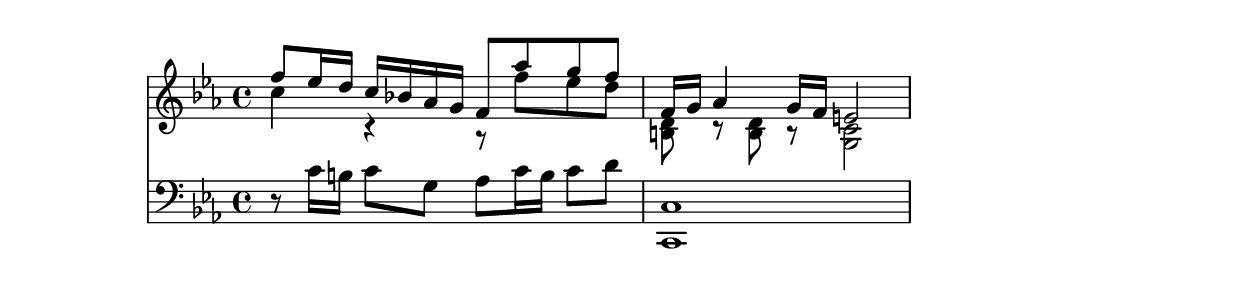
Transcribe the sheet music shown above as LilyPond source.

\version "2.14.0"

\header {
texidoc="Midi2ly remaps voices correctly to staves in MIDI-files that use voice<->channel mapping when combined with staff<->track mapping.  TODO: pianostaff"
options=""
}

\score {
%% TODO:PIANOSTAFF  \context PianoStaff <<
  <<
    \context Staff = "treble" <<
      \set Score.midiChannelMapping = #'voice
      \context Voice="one" \relative c'' {
	\time 4/4
	\key c \minor
	\voiceOne
%comes
%7
	f8 es16 d c16 bes ! as g f8 as' g f 
%8	es8 d es f b, c d b |
	f,16 g as4 g16 f e2 |
      }
      \context Voice="two" \relative c'' {
	\voiceTwo
%dux
%7
	c4 r4 r8 f es d |
%8	r8 as g f g f16 es f8 d | 
	<b, d>8 r <b d> r <g c>2 |
      }
    >>
    \context Staff = "bass" <<
      \context Voice="three" \relative c' {
	\key c \minor
	\clef bass
%7
	r8 c16 b c8 g as c16 b c8 d |
%8	g8 c16 b c8 d f,16 g as4 g16 f | 
	<c,, c'>1
      }
    >>
  >>
  \layout {}
  \midi {}
}
